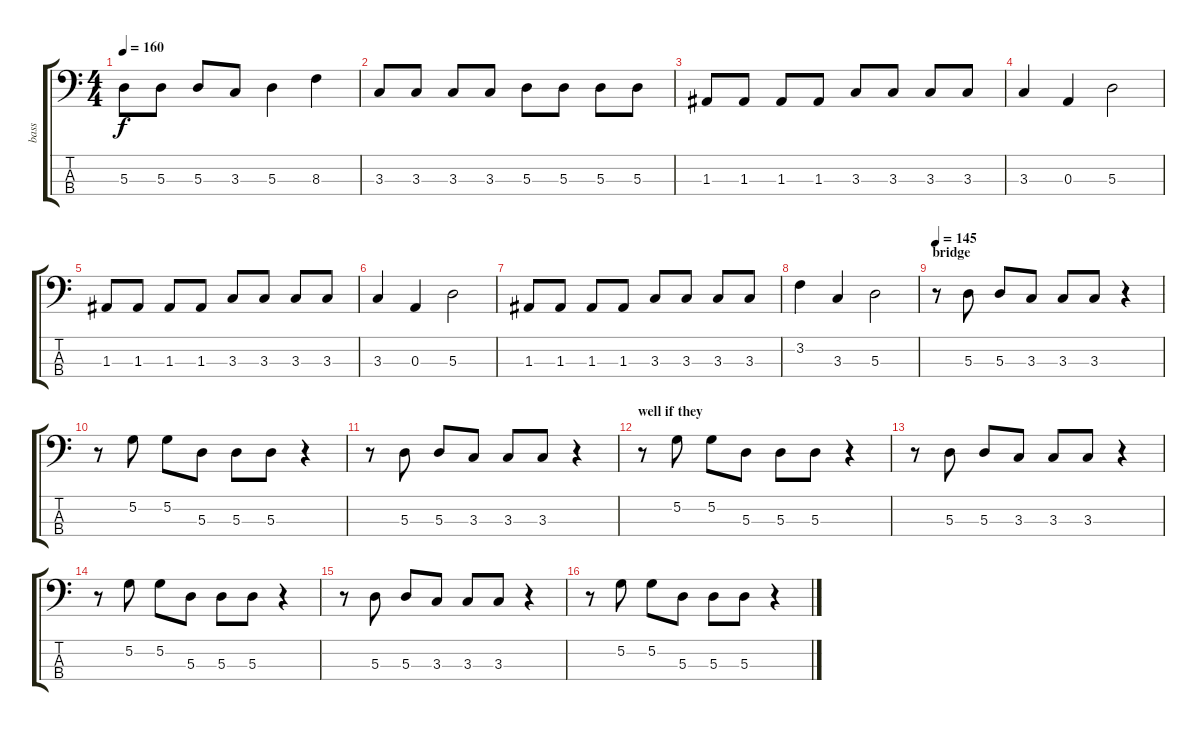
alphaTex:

\track ("bass" "bass") {instrument electricbasspick}
\staff {score tabs}
\tuning (G2 D2 A1 E1) {hide}
\ts (4 4)
\tempo 160
\clef f4
\ks c
5.3.8{dy f} 5.3.8 5.3.8 3.3.8 5.3.4 8.3.4 |
3.3.8 3.3.8 3.3.8 3.3.8 5.3.8 5.3.8 5.3.8 5.3.8 |
1.3.8 1.3.8 1.3.8 1.3.8 3.3.8 3.3.8 3.3.8 3.3.8 |
3.3.4 0.3.4 5.3.2 |
1.3.8 1.3.8 1.3.8 1.3.8 3.3.8 3.3.8 3.3.8 3.3.8 |
3.3.4 0.3.4 5.3.2 |
1.3.8 1.3.8 1.3.8 1.3.8 3.3.8 3.3.8 3.3.8 3.3.8 |
3.2.4 3.3.4 5.3.2 |
\section ("" "bridge")
\tempo 145
r.8 5.3.8 5.3.8 3.3.8 3.3.8 3.3.8 r.4 |
r.8 5.2.8 5.2.8 5.3.8 5.3.8 5.3.8 r.4 |
r.8 5.3.8 5.3.8 3.3.8 3.3.8 3.3.8 r.4 |
\section ("" "well if they")
r.8 5.2.8 5.2.8 5.3.8 5.3.8 5.3.8 r.4 |
r.8 5.3.8 5.3.8 3.3.8 3.3.8 3.3.8 r.4 |
r.8 5.2.8 5.2.8 5.3.8 5.3.8 5.3.8 r.4 |
r.8 5.3.8 5.3.8 3.3.8 3.3.8 3.3.8 r.4 |
r.8 5.2.8 5.2.8 5.3.8 5.3.8 5.3.8 r.4
